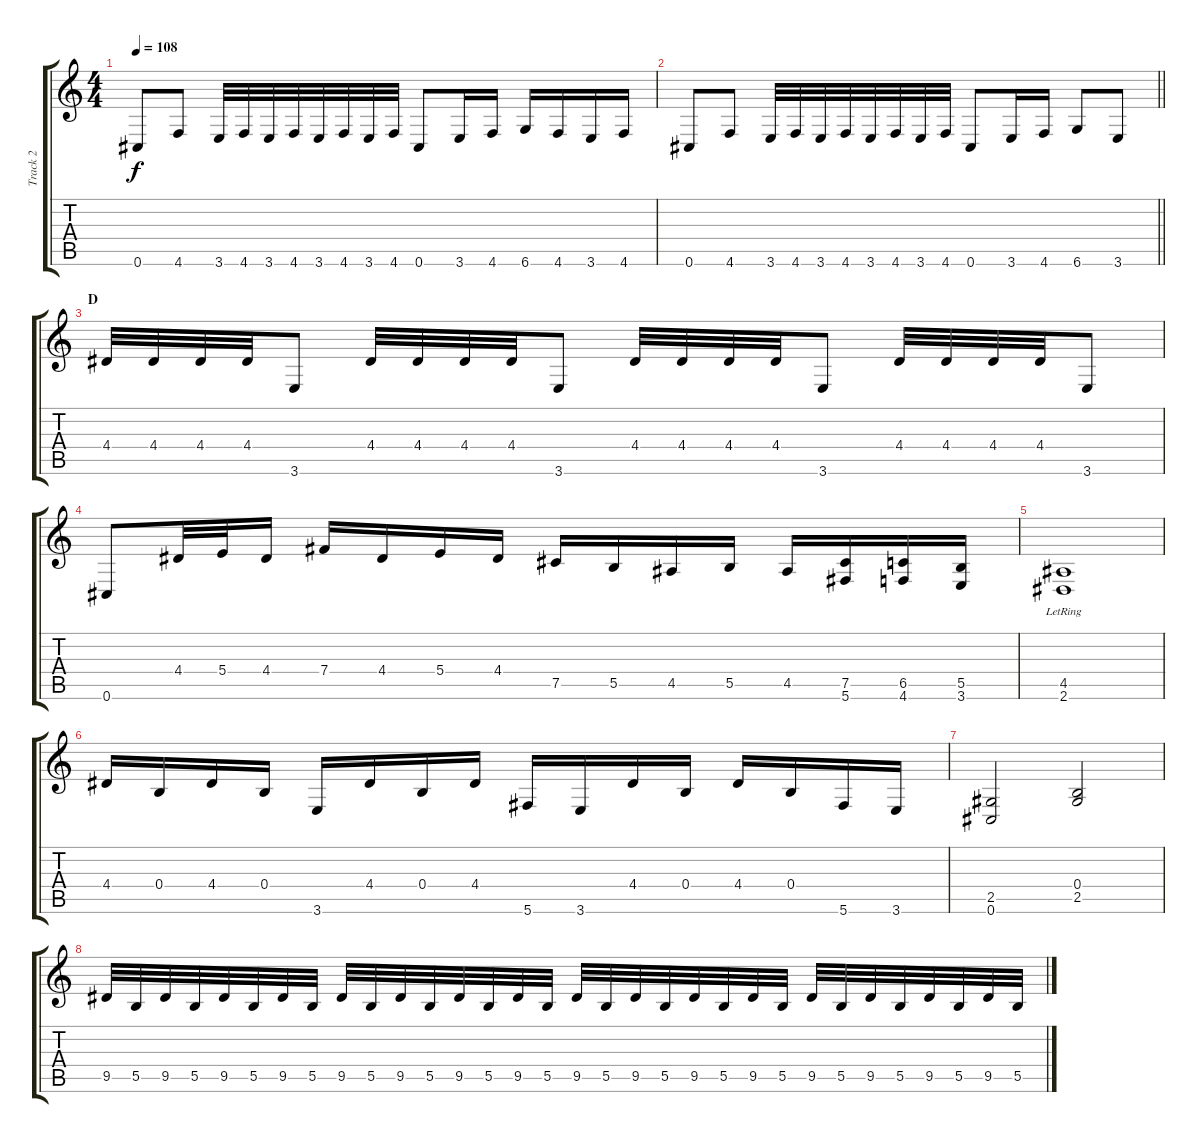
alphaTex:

\track ("Track 2" "Track 2") {instrument distortionguitar}
\staff {score tabs}
\tuning (Db4 Ab3 E3 B2 Gb2 Db2) {hide}
\ts (4 4)
\tempo 108
\clef g2
\ks c
0.6.8{dy f} 4.6.8 3.6.32 4.6.32 3.6.32 4.6.32 3.6.32 4.6.32 3.6.32 4.6.32 0.6.8 3.6.16 4.6.16 6.6.16 4.6.16 3.6.16 4.6.16 |
\barLineRight lightlight
0.6.8 4.6.8 3.6.32 4.6.32 3.6.32 4.6.32 3.6.32 4.6.32 3.6.32 4.6.32 0.6.8 3.6.16 4.6.16 6.6.8 3.6.8 |
\section ("" "D")
4.4.32 4.4.32 4.4.32 4.4.32 3.6.8 4.4.32 4.4.32 4.4.32 4.4.32 3.6.8 4.4.32 4.4.32 4.4.32 4.4.32 3.6.8 4.4.32 4.4.32 4.4.32 4.4.32 3.6.8 |
0.6.8 4.4.32 5.4.32 4.4.16 7.4.16 4.4.16 5.4.16 4.4.16 7.5.16 5.5.16 4.5.16 5.5.16 4.5.16 (7.5 5.6).16 (6.5 4.6).16 (5.5 3.6).16 |
(4.5 2.6{lr}).1 |
4.4.16 0.4.16 4.4.16 0.4.16 3.6.16 4.4.16 0.4.16 4.4.16 5.6.16 3.6.16 4.4.16 0.4.16 4.4.16 0.4.16 5.6.16 3.6.16 |
(2.5 0.6).2 (0.4 2.5).2 |
9.5.32 5.5.32 9.5.32 5.5.32 9.5.32 5.5.32 9.5.32 5.5.32 9.5.32 5.5.32 9.5.32 5.5.32 9.5.32 5.5.32 9.5.32 5.5.32 9.5.32 5.5.32 9.5.32 5.5.32 9.5.32 5.5.32 9.5.32 5.5.32 9.5.32 5.5.32 9.5.32 5.5.32 9.5.32 5.5.32 9.5.32 5.5.32
